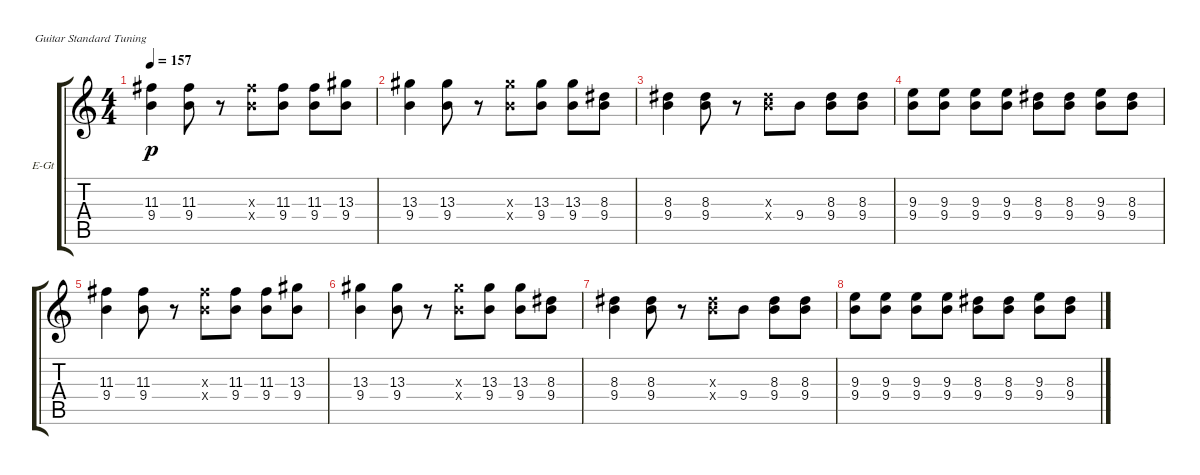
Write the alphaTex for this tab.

\defaultSystemsLayout 4
\bracketExtendMode groupsimilarinstruments
\firstSystemTrackNameOrientation horizontal
\otherSystemsTrackNameOrientation horizontal
\track ("Electric Guitar" "E-Gt") {instrument overdrivenguitar}
\staff {score tabs}
\tuning (E4 B3 G3 D3 A2 E2)
\ts (4 4)
\tempo 157
\clef g2
\ks c
(9.4 11.3).4{dy p instrument overdrivenguitar} (11.3 9.4).8 r.8 (11.3{x} 9.4{x}).8 (9.4 11.3).8 (9.4 11.3).8 (9.4 13.3).8 |
(13.3 9.4).4 (13.3 9.4).8 r.8 (13.3{x} 9.4{x}).8 (13.3 9.4).8 (13.3 9.4).8 (8.3 9.4).8 |
(9.4 8.3).4 (9.4 8.3).8 r.8 (8.3{x} 9.4{x}).8 9.4.8 (9.4 8.3).8 (8.3 9.4).8 |
(9.4 9.3).8 (9.3 9.4).8 (9.3 9.4).8 (9.3 9.4).8 (8.3 9.4).8 (8.3 9.4).8 (9.3 9.4).8 (8.3 9.4).8 |
(9.4 11.3).4 (11.3 9.4).8 r.8 (11.3{x} 9.4{x}).8 (9.4 11.3).8 (9.4 11.3).8 (9.4 13.3).8 |
(13.3 9.4).4 (13.3 9.4).8 r.8 (13.3{x} 9.4{x}).8 (13.3 9.4).8 (13.3 9.4).8 (8.3 9.4).8 |
(9.4 8.3).4 (9.4 8.3).8 r.8 (8.3{x} 9.4{x}).8 9.4.8 (9.4 8.3).8 (8.3 9.4).8 |
(9.4 9.3).8 (9.3 9.4).8 (9.3 9.4).8 (9.3 9.4).8 (8.3 9.4).8 (8.3 9.4).8 (9.3 9.4).8 (8.3 9.4).8
